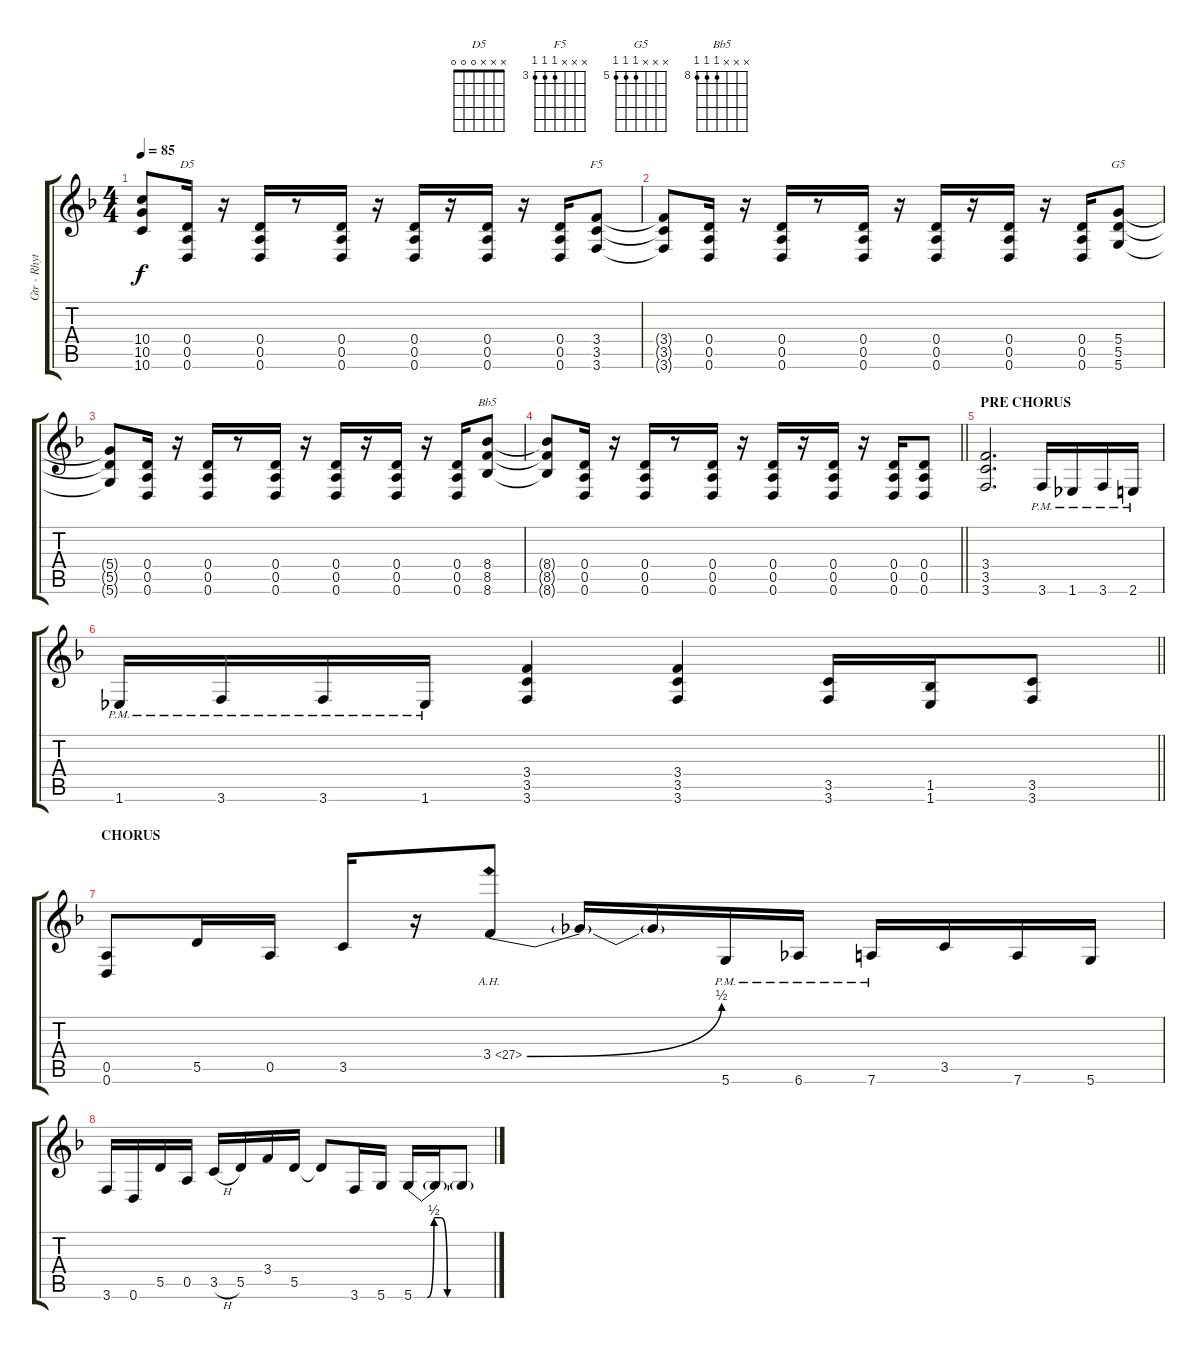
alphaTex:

\track ("Gtr - Rhythm 1" "Gtr - Rhyt") {instrument overdrivenguitar}
\staff {score tabs}
\tuning (E4 B3 G3 D3 A2 D2) {hide}
\chord ("D5" x x x 0 0 0)
\chord ("F5" x x x 3 3 3) {firstfret 3}
\chord ("G5" x x x 5 5 5) {firstfret 5}
\chord ("Bb5" x x x 8 8 8) {firstfret 8}
\ts (4 4)
\tempo 85
\clef g2
\ks dminor
(10.4{t} 10.5{t} 10.6{t}).8{dy f} (0.4 0.5 0.6).16{ch "D5"} r.16 (0.4 0.5 0.6).16 r.8 (0.4 0.5 0.6).16 r.16 (0.4 0.5 0.6).16 r.16 (0.4 0.5 0.6).16 r.16 (0.4 0.5 0.6).16 (3.4 3.5 3.6).8{ch "F5"} |
(3.4{t} 3.5{t} 3.6{t}).8 (0.4 0.5 0.6).16 r.16 (0.4 0.5 0.6).16 r.8 (0.4 0.5 0.6).16 r.16 (0.4 0.5 0.6).16 r.16 (0.4 0.5 0.6).16 r.16 (0.4 0.5 0.6).16 (5.4 5.5 5.6).8{ch "G5"} |
(5.4{t} 5.5{t} 5.6{t}).8 (0.4 0.5 0.6).16 r.16 (0.4 0.5 0.6).16 r.8 (0.4 0.5 0.6).16 r.16 (0.4 0.5 0.6).16 r.16 (0.4 0.5 0.6).16 r.16 (0.4 0.5 0.6).16 (8.4 8.5 8.6).8{ch "Bb5"} |
\barLineRight lightlight
(8.4{t} 8.5{t} 8.6{t}).8 (0.4 0.5 0.6).16 r.16 (0.4 0.5 0.6).16 r.8 (0.4 0.5 0.6).16 r.16 (0.4 0.5 0.6).16 r.16 (0.4 0.5 0.6).16 r.16 (0.4 0.5 0.6).16 (0.4 0.5 0.6).8 |
\section ("" "PRE CHORUS")
(3.4 3.5 3.6).2{d} 3.6{pm}.16 1.6{pm}.16 3.6{pm}.16 2.6{pm}.16 |
\barLineRight lightlight
1.6{pm}.16 3.6{pm}.16 3.6{pm}.16 1.6{pm}.16 (3.4 3.5 3.6).4 (3.4 3.5 3.6).4 (3.5 3.6).16 (1.5 1.6).16 (3.5 3.6).8 |
\section ("" "CHORUS")
(0.5 0.6).8 5.5.16 0.5.16 3.5.16 r.16 3.4{be (bend 0 0 60 2) ah 24}.8 3.4{t}.16 3.4{t}.16 5.6{pm}.16 6.6{pm}.16 7.6{pm}.16 3.5.16 7.6.16 5.6.16 |
3.6.16 0.6.16 5.5.16 0.5.16 3.5{h}.16 5.5.16 3.4.16 5.5.16 5.5{t}.8 3.6.16 5.6.16 5.6{be (custom 0 0 5 0 10 0 15 2 20 2 25 0 60 0)}.16 5.6{t}.16 5.6{t}.8
